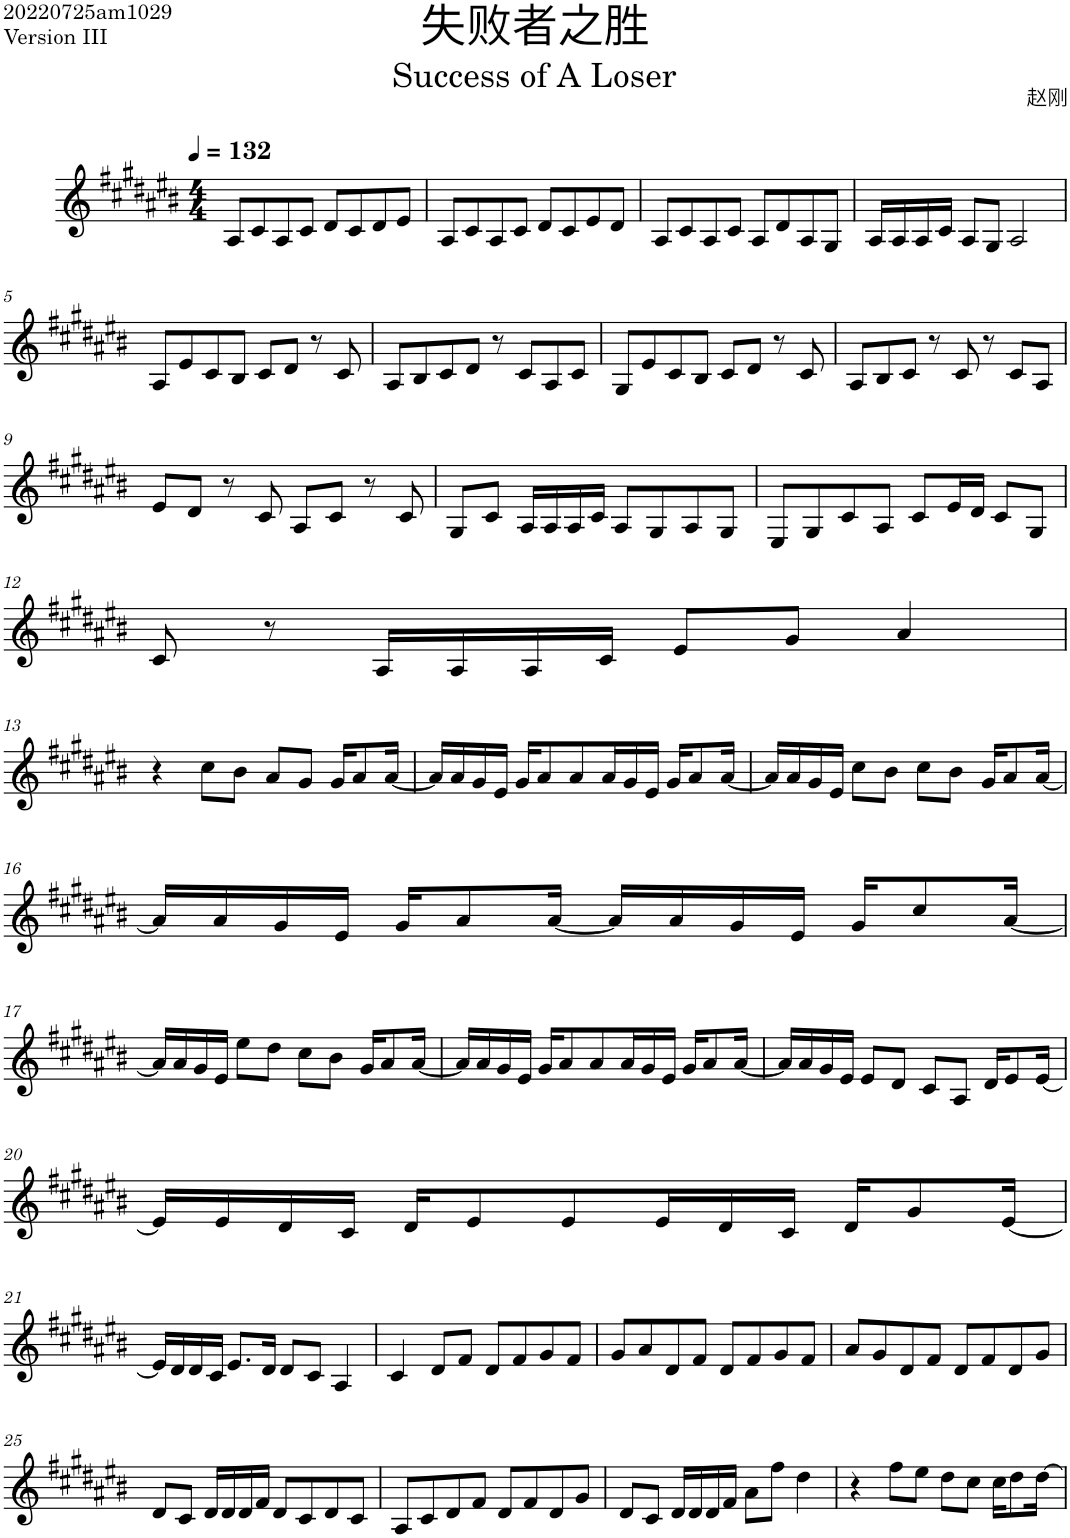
**kern
*part1
*staff1
*I"Piano
*I'Pno.
*clefG2
*k[f#c#g#d#a#e#b#]
*M4/4
*MM132
=1
8A#/L
8c#/
8A#/
8c#/J
8d#/L
8c#/
8d#/
8e#/J
=2
8A#/L
8c#/
8A#/
8c#/J
8d#/L
8c#/
8e#/
8d#/J
=3
8A#/L
8c#/
8A#/
8c#/J
8A#/L
8d#/
8A#/
8G#/J
=4
16A#/LL
16A#/
16A#/
16c#/JJ
8A#/L
8G#/J
2A#/
!!LO:LB:g=z
=5
8A#/L
8e#/
8c#/
8B#/J
8c#/L
8d#/J
8r
8c#/
=6
8A#/L
8B#/
8c#/
8d#/J
8r
8c#/L
8A#/
8c#/J
=7
8G#/L
8e#/
8c#/
8B#/J
8c#/L
8d#/J
8r
8c#/
=8
8A#/L
8B#/
8c#/J
8r
8c#/
8r
8c#/L
8A#/J
!!LO:LB:g=z
=9
8e#/L
8d#/J
8r
8c#/
8A#/L
8c#/J
8r
8c#/
=10
8G#/L
8c#/J
16A#/LL
16A#/
16A#/
16c#/JJ
8A#/L
8G#/
8A#/
8G#/J
=11
8E#/L
8G#/
8c#/
8A#/J
8c#/L
16e#/L
16d#/JJ
8c#/L
8G#/J
!!LO:LB:g=z
=12
8c#/
8r
16A#/LL
16A#/
16A#/
16c#/JJ
8e#/L
8g#/J
4a#/
!!LO:LB:g=z
=13
4r
8cc#\L
8b#\J
8a#/L
8g#/J
16g#/KL
8a#/
[16a#/Jk
=14
16a#/LL]
16a#/
16g#/
16e#/JJ
16g#/KL
8a#/
8a#/
16a#/L
16g#/
16e#/JJ
16g#/KL
8a#/
[16a#/Jk
=15
16a#/LL]
16a#/
16g#/
16e#/JJ
8cc#\L
8b#\J
8cc#\L
8b#\J
16g#/KL
8a#/
[16a#/Jk
!!LO:LB:g=z
=16
16a#/LL]
16a#/
16g#/
16e#/JJ
16g#/KL
8a#/
[16a#/Jk
16a#/LL]
16a#/
16g#/
16e#/JJ
16g#/KL
8cc#/
[16a#/Jk
!!LO:LB:g=z
=17
16a#/LL]
16a#/
16g#/
16e#/JJ
8ee#\L
8dd#\J
8cc#\L
8b#\J
16g#/KL
8a#/
[16a#/Jk
=18
16a#/LL]
16a#/
16g#/
16e#/JJ
16g#/KL
8a#/
8a#/
16a#/L
16g#/
16e#/JJ
16g#/KL
8a#/
[16a#/Jk
=19
16a#/LL]
16a#/
16g#/
16e#/JJ
8e#/L
8d#/J
8c#/L
8A#/J
16d#/KL
8e#/
[16e#/Jk
!!LO:LB:g=z
=20
16e#/LL]
16e#/
16d#/
16c#/JJ
16d#/KL
8e#/
8e#/
16e#/L
16d#/
16c#/JJ
16d#/KL
8g#/
[16e#/Jk
!!LO:LB:g=z
=21
16e#/LL]
16d#/
16d#/
16c#/JJ
8.e#/L
16d#/Jk
8d#/L
8c#/J
4A#/
=22
4c#/
8d#/L
8f#/J
8d#/L
8f#/
8g#/
8f#/J
=23
8g#/L
8a#/
8d#/
8f#/J
8d#/L
8f#/
8g#/
8f#/J
=24
8a#/L
8g#/
8d#/
8f#/J
8d#/L
8f#/
8d#/
8g#/J
!!LO:LB:g=z
=25
8d#/L
8c#/J
16d#/LL
16d#/
16d#/
16f#/JJ
8d#/L
8c#/
8d#/
8c#/J
=26
8A#/L
8c#/
8d#/
8f#/J
8d#/L
8f#/
8d#/
8g#/J
=27
8d#/L
8c#/J
16d#/LL
16d#/
16d#/
16f#/JJ
8a#\L
8ff#\J
4dd#\
=28
4r
8ff#\L
8ee#\J
8dd#\L
8cc#\J
16cc#\KL
8dd#\
[16dd#\Jk
=
*-
